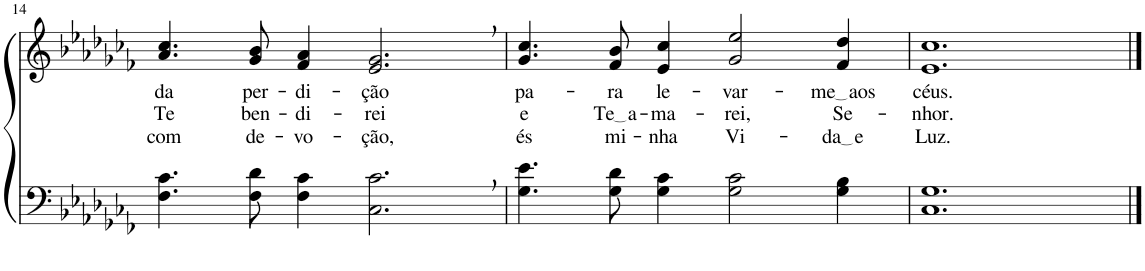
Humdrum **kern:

**kern	**kern	**text	**text	**text
*part2	*part1	*part1	*part1	*part1
*staff2	*staff1	*staff1	*staff1	*staff1
*I"Parte III e IV	*I"Parte I e II	*	*	*
!!LO:PB:g=z
*clefF4	*clefG2	*	*	*
*Trd2c3	*Trd2c3	*	*	*
*k[b-e-a-d-g-c-f-]	*k[b-e-a-d-g-c-f-]	*	*	*
*M6/4	*M6/4	*	*	*
=14	=14	=14	=14	=14
!	!	!LO:LY:b	!LO:LY:b	!LO:LY:b
4.F-\ 4.c-\	4.a-/ 4.cc-/	da	Te	com
!	!	!LO:LY:b	!LO:LY:b	!LO:LY:b
8F-\ 8d-\	8g-/ 8b-/	per-	ben-	de-
!	!	!LO:LY:b	!LO:LY:b	!LO:LY:b
4F-\ 4c-\	4f-/ 4a-/	-di-	-di-	-vo-
!	!	!LO:LY:b	!LO:LY:b	!LO:LY:b
2.C-\, 2.c-\,	2.e-/, 2.g-/,	-ção	-rei	-ção,
=15	=15	=15	=15	=15
!	!	!LO:LY:b	!LO:LY:b	!LO:LY:b
4.G-\ 4.e-\	4.g-/ 4.cc-/	pa-	e	és
!	!	!LO:LY:b	!LO:LY:b	!LO:LY:b
8G-\ 8d-\	8f-/ 8b-/	-ra	Te a	mi-
!	!	!LO:LY:b	!LO:LY:b	!LO:LY:b
4G-\ 4c-\	4e-/ 4cc-/	le-	-ma-	-nha
!	!	!LO:LY:b	!LO:LY:b	!LO:LY:b
2G-\ 2c-\	2g-/ 2ee-/	-var-	-rei,	Vi-
!	!	!LO:LY:b	!LO:LY:b	!LO:LY:b
4G-\ 4B-\	4f-/ 4dd-/	me aos	Se-	da e
=16	=16	=16	=16	=16
!	!	!LO:LY:b	!LO:LY:b	!LO:LY:b
1.C- 1.G-	1.e- 1.cc-	céus.	-nhor.	Luz.
==	==	==	==	==
*-	*-	*-	*-	*-
